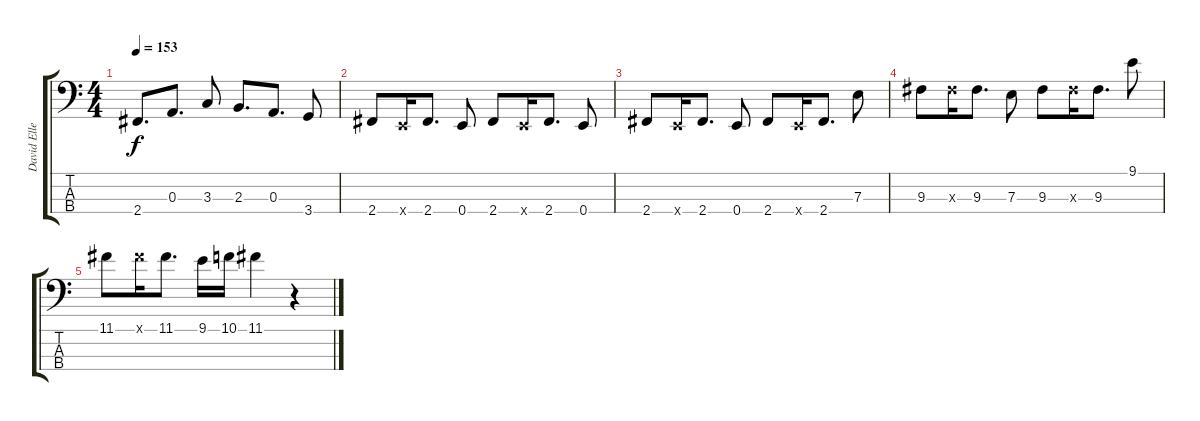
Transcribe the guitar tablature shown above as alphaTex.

\track ("David Ellefson" "David Elle") {instrument electricbassfinger}
\staff {score tabs}
\tuning (G2 D2 A1 E1) {hide}
\ts (4 4)
\tempo 153
\clef f4
\ks c
2.4.8{d dy f} 0.3.8{d} 3.3.8 2.3.8{d} 0.3.8{d} 3.4.8 |
2.4.8 0.4{x}.16 2.4.8{d} 0.4.8 2.4.8 0.4{x}.16 2.4.8{d} 0.4.8 |
2.4.8 0.4{x}.16 2.4.8{d} 0.4.8 2.4.8 0.4{x}.16 2.4.8{d} 7.3.8 |
9.3.8 9.3{x}.16 9.3.8{d} 7.3.8 9.3.8 9.3{x}.16 9.3.8{d} 9.1.8 |
11.1.8 11.1{x}.16 11.1.8{d} 9.1.16 10.1.16 11.1.4 r.4
